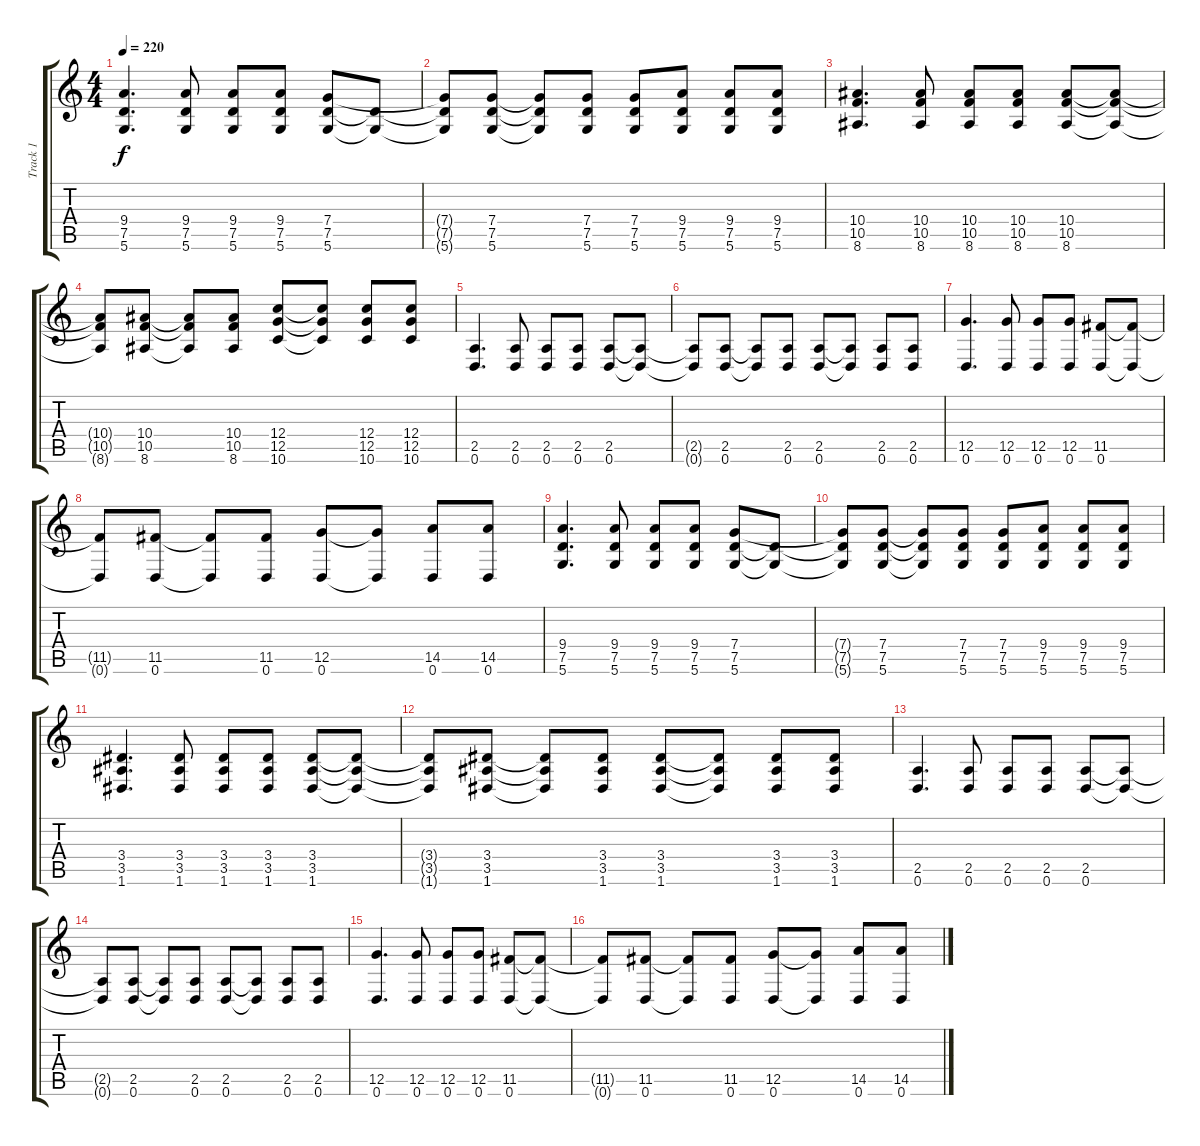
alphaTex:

\track ("Track 1" "Track 1") {instrument overdrivenguitar}
\staff {score tabs}
\tuning (D4 A3 F3 C3 G2 D2) {hide}
\ts (4 4)
\tempo 220
\clef g2
\ks c
(9.4 7.5 5.6).4{d dy f} (9.4 7.5 5.6).8 (9.4 7.5 5.6).8 (9.4 7.5 5.6).8 (7.4 7.5 5.6).8 (7.5{t} 5.6{t}).8 |
(7.4{t} 7.5{t} 5.6{t}).8 (7.4 7.5 5.6).8 (7.4{t} 7.5{t} 5.6{t}).8 (7.4 7.5 5.6).8 (7.4 7.5 5.6).8 (9.4 7.5 5.6).8 (9.4 7.5 5.6).8 (9.4 7.5 5.6).8 |
(10.4 10.5 8.6).4{d} (10.4 10.5 8.6).8 (10.4 10.5 8.6).8 (10.4 10.5 8.6).8 (10.4 10.5 8.6).8 (10.4{t} 10.5{t} 8.6{t}).8 |
(10.4{t} 10.5{t} 8.6{t}).8 (10.4 10.5 8.6).8 (10.4{t} 10.5{t} 8.6{t}).8 (10.4 10.5 8.6).8 (12.4 12.5 10.6).8 (12.4{t} 12.5{t} 10.6{t}).8 (12.4 12.5 10.6).8 (12.4 12.5 10.6).8 |
(2.5 0.6).4{d} (2.5 0.6).8 (2.5 0.6).8 (2.5 0.6).8 (2.5 0.6).8 (2.5{t} 0.6{t}).8 |
(2.5{t} 0.6{t}).8 (2.5 0.6).8 (2.5{t} 0.6{t}).8 (2.5 0.6).8 (2.5 0.6).8 (2.5{t} 0.6{t}).8 (2.5 0.6).8 (2.5 0.6).8 |
(12.5 0.6).4{d} (12.5 0.6).8 (12.5 0.6).8 (12.5 0.6).8 (11.5 0.6).8 (11.5{t} 0.6{t}).8 |
(11.5{t} 0.6{t}).8 (11.5 0.6).8 (11.5{t} 0.6{t}).8 (11.5 0.6).8 (12.5 0.6).8 (12.5{t} 0.6{t}).8 (14.5 0.6).8 (14.5 0.6).8 |
(9.4 7.5 5.6).4{d} (9.4 7.5 5.6).8 (9.4 7.5 5.6).8 (9.4 7.5 5.6).8 (7.4 7.5 5.6).8 (7.5{t} 5.6{t}).8 |
(7.4{t} 7.5{t} 5.6{t}).8 (7.4 7.5 5.6).8 (7.4{t} 7.5{t} 5.6{t}).8 (7.4 7.5 5.6).8 (7.4 7.5 5.6).8 (9.4 7.5 5.6).8 (9.4 7.5 5.6).8 (9.4 7.5 5.6).8 |
(3.4 3.5 1.6).4{d} (3.4 3.5 1.6).8 (3.4 3.5 1.6).8 (3.4 3.5 1.6).8 (3.4 3.5 1.6).8 (3.4{t} 3.5{t} 1.6{t}).8 |
(3.4{t} 3.5{t} 1.6{t}).8 (3.4 3.5 1.6).8 (3.4{t} 3.5{t} 1.6{t}).8 (3.4 3.5 1.6).8 (3.4 3.5 1.6).8 (3.4{t} 3.5{t} 1.6{t}).8 (3.4 3.5 1.6).8 (3.4 3.5 1.6).8 |
(2.5 0.6).4{d} (2.5 0.6).8 (2.5 0.6).8 (2.5 0.6).8 (2.5 0.6).8 (2.5{t} 0.6{t}).8 |
(2.5{t} 0.6{t}).8 (2.5 0.6).8 (2.5{t} 0.6{t}).8 (2.5 0.6).8 (2.5 0.6).8 (2.5{t} 0.6{t}).8 (2.5 0.6).8 (2.5 0.6).8 |
(12.5 0.6).4{d} (12.5 0.6).8 (12.5 0.6).8 (12.5 0.6).8 (11.5 0.6).8 (11.5{t} 0.6{t}).8 |
(11.5{t} 0.6{t}).8 (11.5 0.6).8 (11.5{t} 0.6{t}).8 (11.5 0.6).8 (12.5 0.6).8 (12.5{t} 0.6{t}).8 (14.5 0.6).8 (14.5 0.6).8
